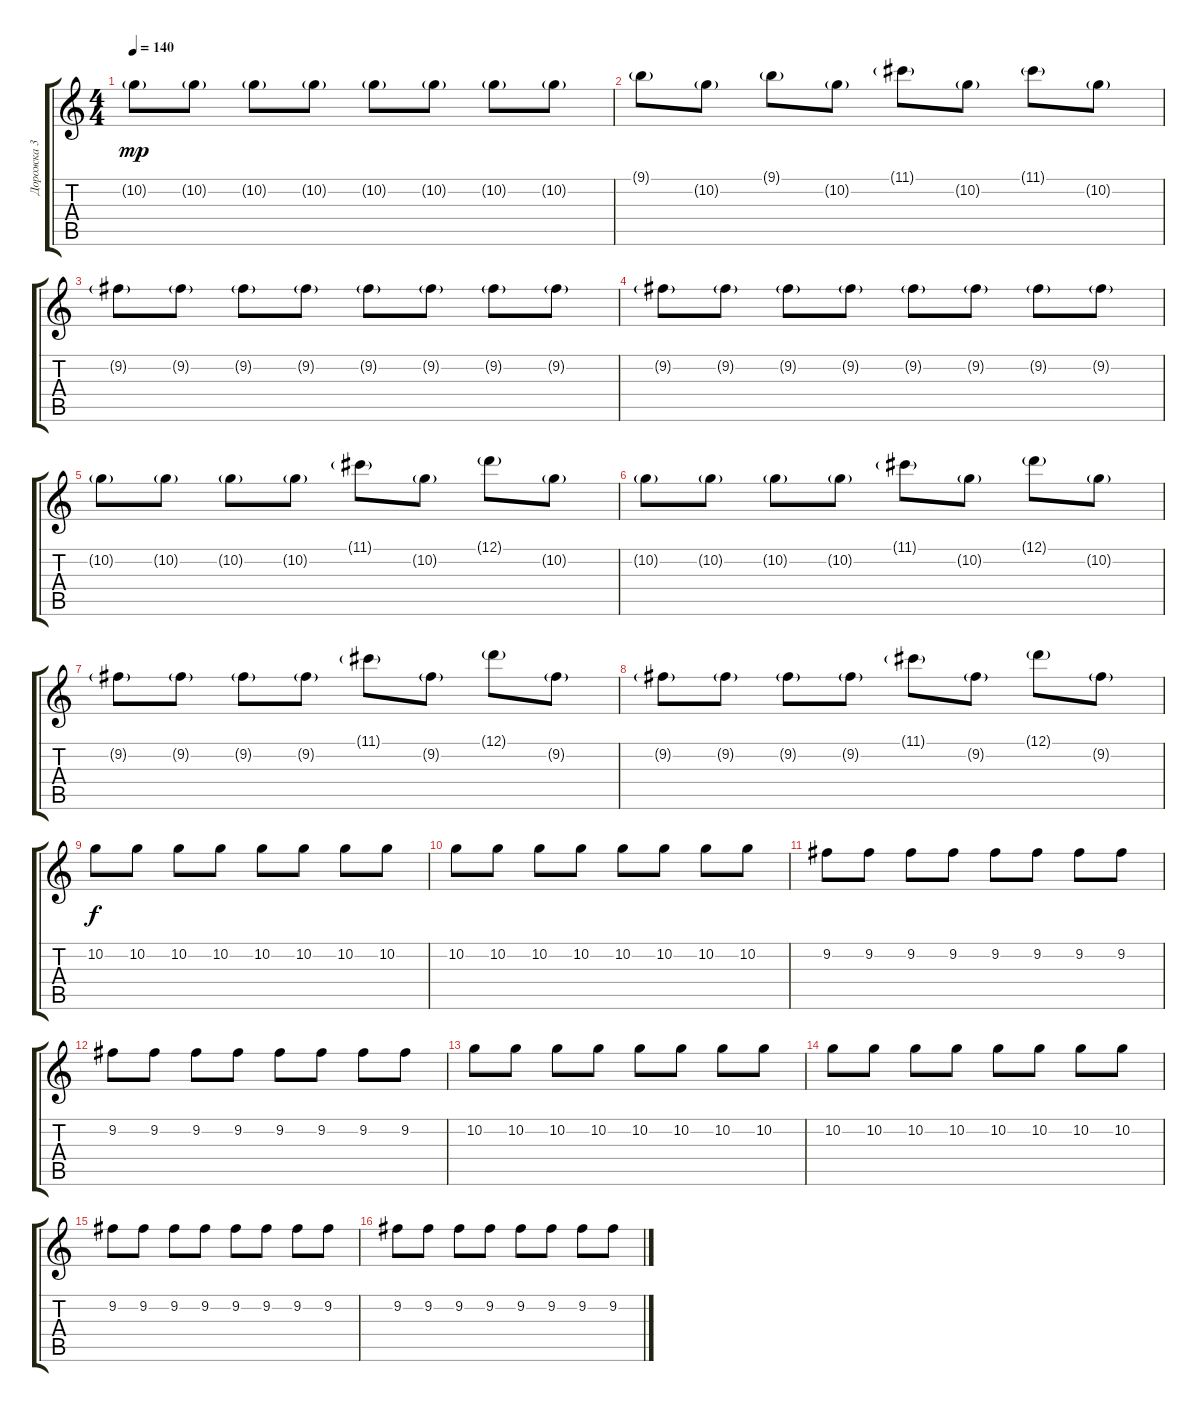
\track ("Дорожка 3" "Дорожка 3") {instrument acousticguitarsteel}
\staff {score tabs}
\tuning (D4 A3 F3 C3 G2 C2) {hide}
\ts (4 4)
\tempo 140
\clef g2
\ks c
10.2{g}.8{dy mp} 10.2{g}.8 10.2{g}.8 10.2{g}.8 10.2{g}.8 10.2{g}.8 10.2{g}.8 10.2{g}.8 |
9.1{g}.8 10.2{g}.8 9.1{g}.8 10.2{g}.8 11.1{g}.8 10.2{g}.8 11.1{g}.8 10.2{g}.8 |
9.2{g}.8 9.2{g}.8 9.2{g}.8 9.2{g}.8 9.2{g}.8 9.2{g}.8 9.2{g}.8 9.2{g}.8 |
9.2{g}.8 9.2{g}.8 9.2{g}.8 9.2{g}.8 9.2{g}.8 9.2{g}.8 9.2{g}.8 9.2{g}.8 |
10.2{g}.8 10.2{g}.8 10.2{g}.8 10.2{g}.8 11.1{g}.8 10.2{g}.8 12.1{g}.8 10.2{g}.8 |
10.2{g}.8 10.2{g}.8 10.2{g}.8 10.2{g}.8 11.1{g}.8 10.2{g}.8 12.1{g}.8 10.2{g}.8 |
9.2{g}.8 9.2{g}.8 9.2{g}.8 9.2{g}.8 11.1{g}.8 9.2{g}.8 12.1{g}.8 9.2{g}.8 |
9.2{g}.8 9.2{g}.8 9.2{g}.8 9.2{g}.8 11.1{g}.8 9.2{g}.8 12.1{g}.8 9.2{g}.8 |
10.2.8{dy f} 10.2.8 10.2.8 10.2.8 10.2.8 10.2.8 10.2.8 10.2.8 |
10.2.8 10.2.8 10.2.8 10.2.8 10.2.8 10.2.8 10.2.8 10.2.8 |
9.2.8 9.2.8 9.2.8 9.2.8 9.2.8 9.2.8 9.2.8 9.2.8 |
9.2.8 9.2.8 9.2.8 9.2.8 9.2.8 9.2.8 9.2.8 9.2.8 |
10.2.8 10.2.8 10.2.8 10.2.8 10.2.8 10.2.8 10.2.8 10.2.8 |
10.2.8 10.2.8 10.2.8 10.2.8 10.2.8 10.2.8 10.2.8 10.2.8 |
9.2.8 9.2.8 9.2.8 9.2.8 9.2.8 9.2.8 9.2.8 9.2.8 |
9.2.8 9.2.8 9.2.8 9.2.8 9.2.8 9.2.8 9.2.8 9.2.8
